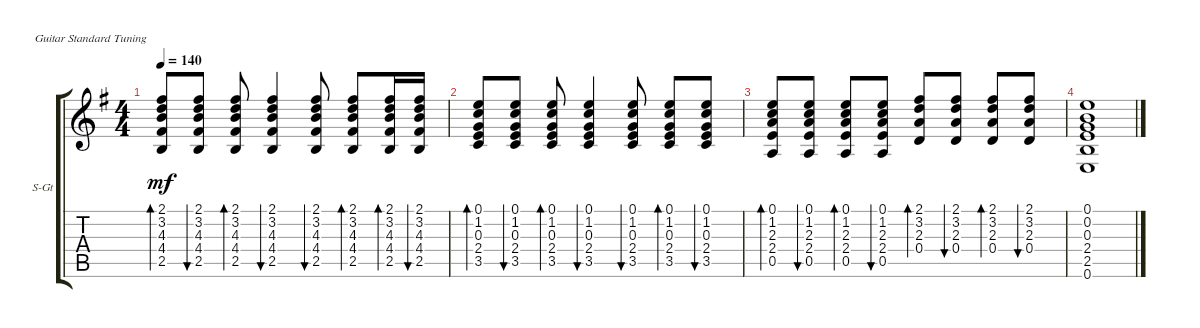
\defaultSystemsLayout 4
\bracketExtendMode groupsimilarinstruments
\firstSystemTrackNameOrientation horizontal
\otherSystemsTrackNameOrientation horizontal
\track ("АКУСТИКА" "S-Gt") {instrument acousticguitarsteel}
\staff {score tabs}
\tuning (E4 B3 G3 D3 A2 E2)
\ts (4 4)
\tempo 140
\clef g2
\ks eminor
(2.5 4.4 4.3 3.2 2.1).8{bd 30 dy mf} (2.5 4.4 4.3 3.2 2.1).8{bu 30} (2.5 4.4 4.3 3.2 2.1).8{bd 30} (2.5 4.4 4.3 3.2 2.1).4{bu 30} (2.5 4.4 4.3 3.2 2.1).8{bu 30} (2.5 4.4 4.3 3.2 2.1).8{bd 30} (2.5 4.4 4.3 3.2 2.1).16{bd 30} (2.5 4.4 4.3 3.2 2.1).16{bu 30} |
(3.5 2.4 0.3 1.2 0.1).8{bd 30} (3.5 2.4 0.3 1.2 0.1).8{bu 30} (3.5 2.4 0.3 1.2 0.1).8{bd 30} (3.5 2.4 0.3 1.2 0.1).4{bu 30} (3.5 2.4 0.3 1.2 0.1).8{bu 30} (3.5 2.4 0.3 1.2 0.1).8{bd 30} (3.5 2.4 0.3 1.2 0.1).8{bu 30} |
(0.5 2.4 2.3 1.2 0.1).8{bd 30} (0.5 2.4 2.3 1.2 0.1).8{bu 30} (0.5 2.4 2.3 1.2 0.1).8{bd 30} (0.5 2.4 2.3 1.2 0.1).8{bu 30} (0.4 2.3 3.2 2.1).8{bd 30} (0.4 2.3 3.2 2.1).8{bu 30} (0.4 2.3 3.2 2.1).8{bd 30} (0.4 2.3 3.2 2.1).8{bu 30} |
(0.6 2.5 2.4 0.3 0.2 0.1).1
